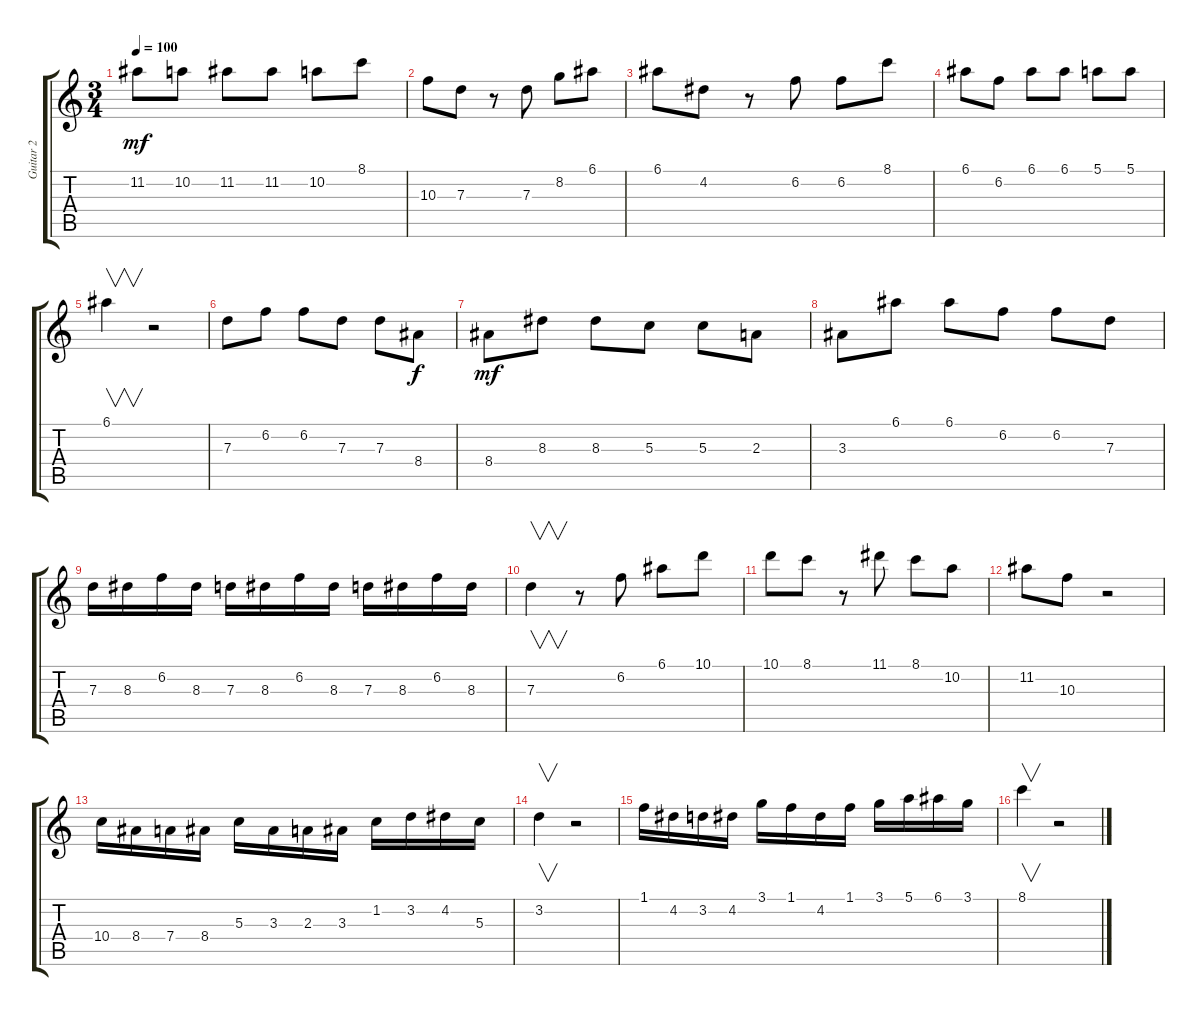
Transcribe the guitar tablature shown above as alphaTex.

\track ("Guitar 2" "Guitar 2") {instrument acousticguitarnylon}
\staff {score tabs}
\tuning (E4 B3 G3 D3 A2 E2) {hide}
\ts (3 4)
\tempo 100
\clef g2
\ks c
11.2.8{dy mf} 10.2.8 11.2.8 11.2.8 10.2.8 8.1.8 |
10.3.8 7.3.8 r.8 7.3.8 8.2.8 6.1.8 |
6.1.8 4.2.8 r.8 6.2.8 6.2.8 8.1.8 |
6.1.8 6.2.8 6.1.8 6.1.8 5.1.8 5.1.8 |
6.1.4{v} r.2 |
7.3.8 6.2.8 6.2.8 7.3.8 7.3.8 8.4.8{dy f} |
8.4.8{dy mf} 8.3.8 8.3.8 5.3.8 5.3.8 2.3.8 |
3.3.8 6.1.8 6.1.8 6.2.8 6.2.8 7.3.8 |
7.3.16 8.3.16 6.2.16 8.3.16 7.3.16 8.3.16 6.2.16 8.3.16 7.3.16 8.3.16 6.2.16 8.3.16 |
7.3.4{v} r.8 6.2.8 6.1.8 10.1.8 |
10.1.8 8.1.8 r.8 11.1.8 8.1.8 10.2.8 |
11.2.8 10.3.8 r.2 |
10.4.16 8.4.16 7.4.16 8.4.16 5.3.16 3.3.16 2.3.16 3.3.16 1.2.16 3.2.16 4.2.16 5.3.16 |
3.2.4{v} r.2 |
1.1.16 4.2.16 3.2.16 4.2.16 3.1.16 1.1.16 4.2.16 1.1.16 3.1.16 5.1.16 6.1.16 3.1.16 |
8.1.4{v} r.2
